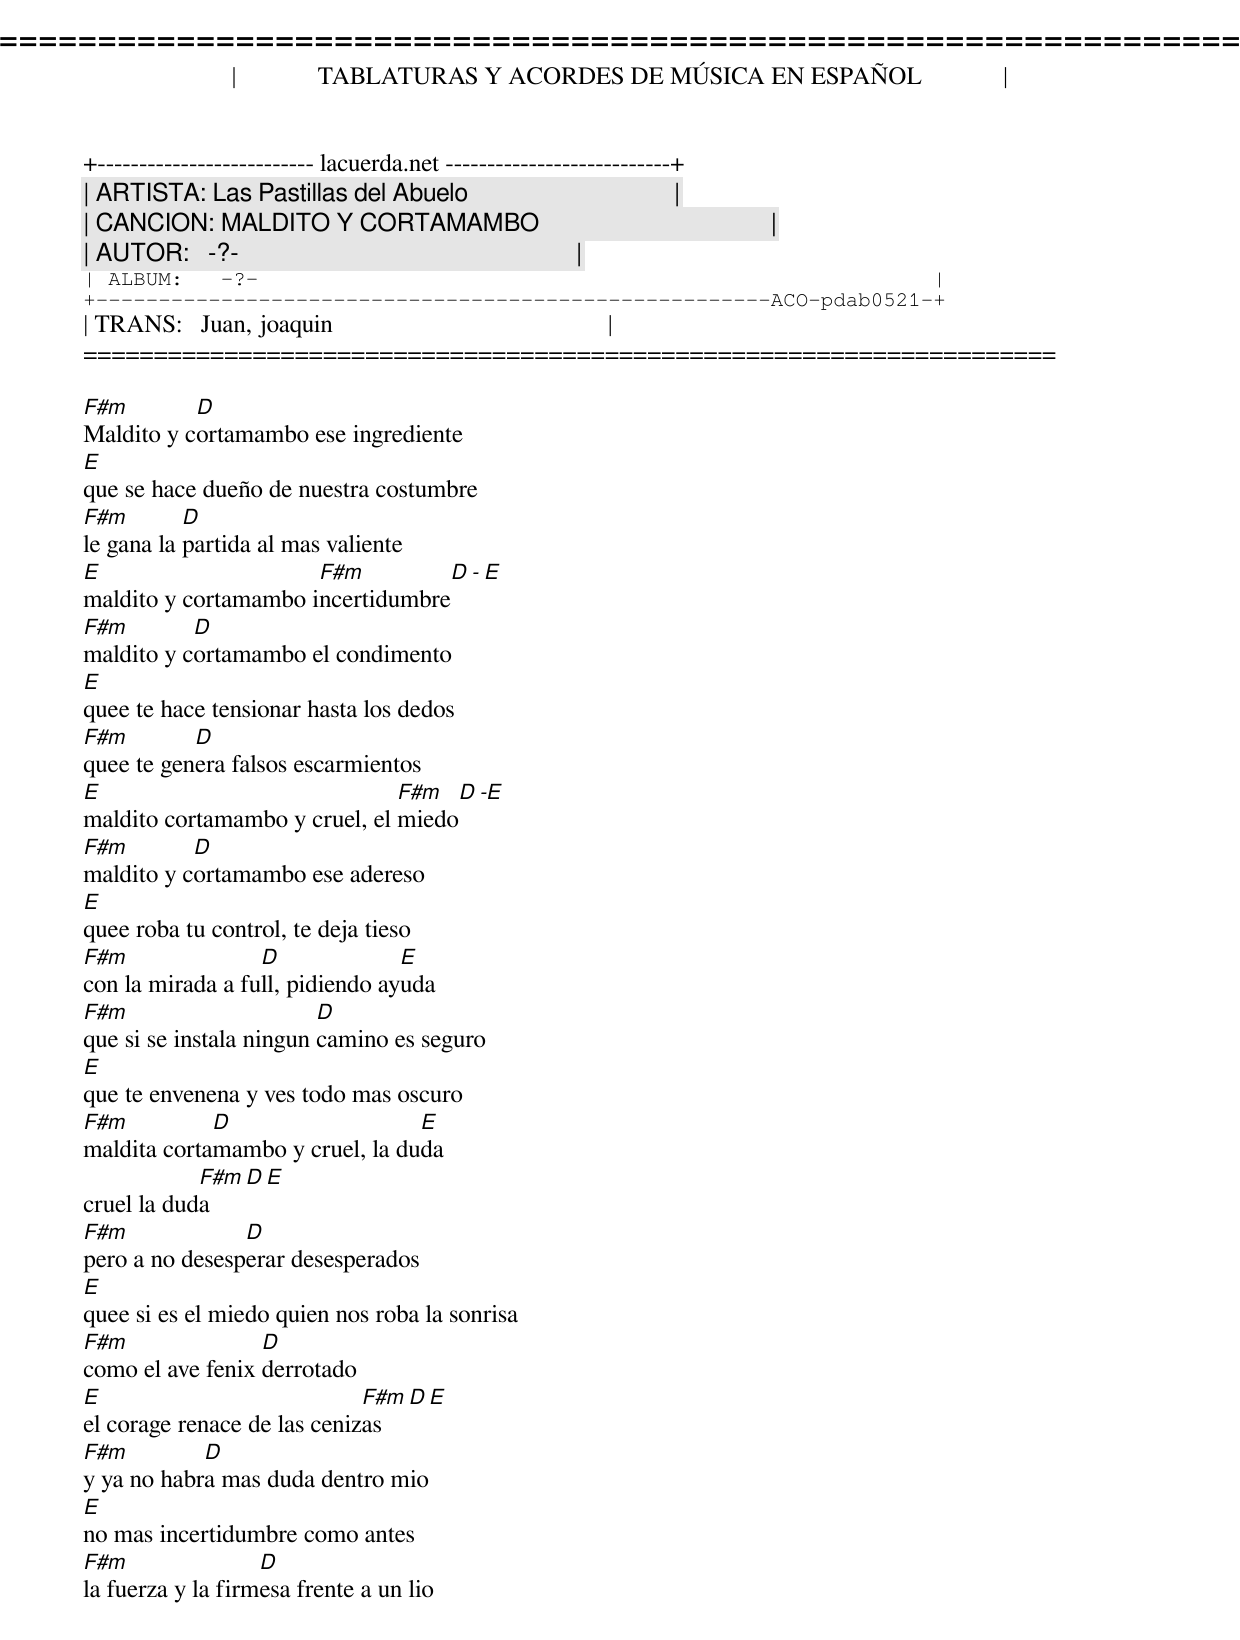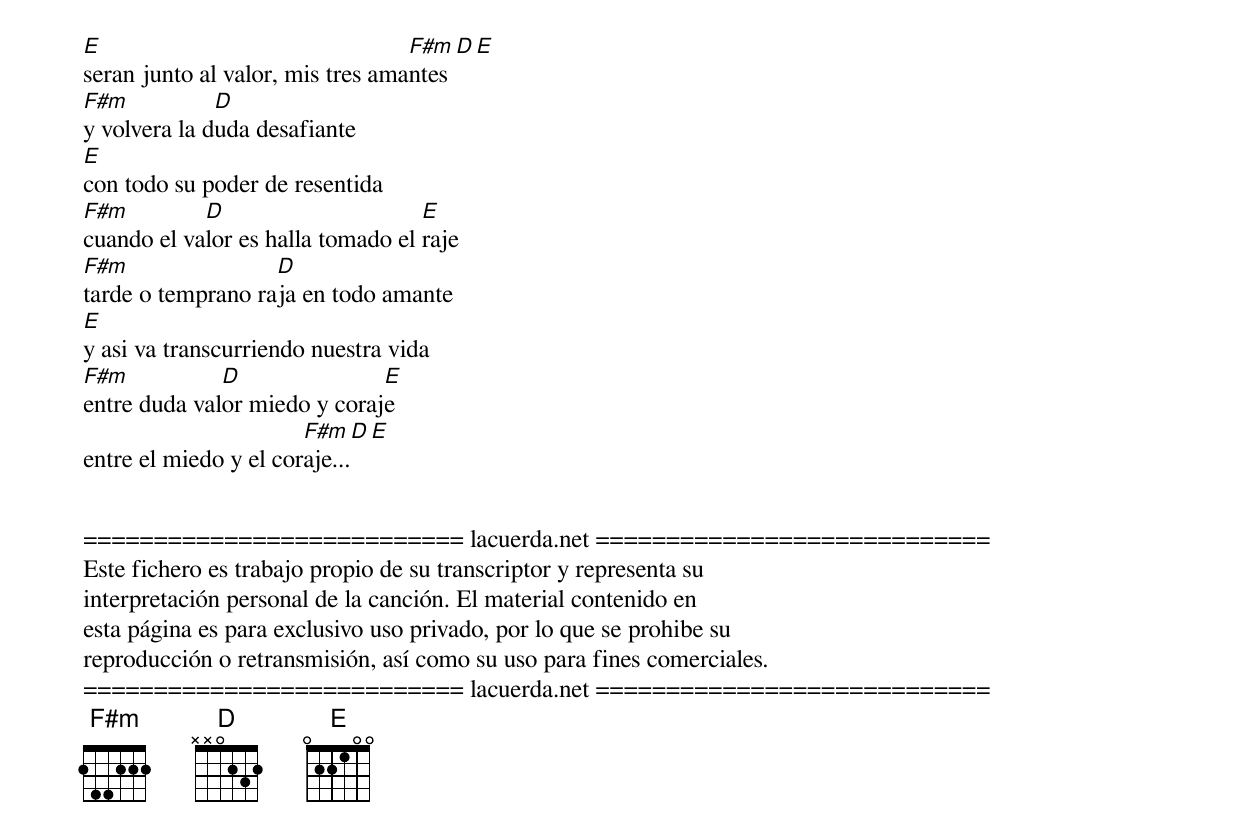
=====================================================================
|             TABLATURAS Y ACORDES DE MÚSICA EN ESPAÑOL             |
+-------------------------- lacuerda.net ---------------------------+
| ARTISTA: Las Pastillas del Abuelo                                 |
| CANCION: MALDITO Y CORTAMAMBO                                     |
| AUTOR:   -?-                                                      |
| ALBUM:   -?-                                                      |
+------------------------------------------------------ACO-pdab0521-+
| TRANS:   Juan, joaquin                                            |
=====================================================================

F#m        D
Maldito y cortamambo ese ingrediente
E
que se hace dueño de nuestra costumbre
F#m        D
le gana la partida al mas valiente
E                     F#m            D - E
maldito y cortamambo incertidumbre
F#m        D
maldito y cortamambo el condimento
E
quee te hace tensionar hasta los dedos
F#m        D
quee te genera falsos escarmientos
E                              F#m   D -E
maldito cortamambo y cruel, el miedo
F#m        D
maldito y cortamambo ese adereso
E
quee roba tu control, te deja tieso
F#m               D              E
con la mirada a full, pidiendo ayuda
F#m                      D
que si se instala ningun camino es seguro
E
que te envenena y ves todo mas oscuro
F#m          D                   E
maldita cortamambo y cruel, la duda
            F#m    D      E
cruel la duda
F#m             D
pero a no desesperar desesperados
E
quee si es el miedo quien nos roba la sonrisa
F#m               D
como el ave fenix derrotado
E                            F#m     D     E
el corage renace de las cenizas
F#m         D
y ya no habra mas duda dentro mio
E
no mas incertidumbre como antes
F#m                D
la fuerza y la firmesa frente a un lio
E                                 F#m    D     E
seran junto al valor, mis tres amantes
F#m           D
y volvera la duda desafiante
E
con todo su poder de resentida
F#m         D                      E
cuando el valor es halla tomado el raje
F#m                D
tarde o temprano raja en todo amante
E
y asi va transcurriendo nuestra vida
F#m           D               E
entre duda valor miedo y coraje
                       F#m     D      E
entre el miedo y el coraje...


=========================== lacuerda.net ============================
Este fichero es trabajo propio de su transcriptor y representa su
interpretación personal de la canción. El material contenido en
esta página es para exclusivo uso privado, por lo que se prohibe su
reproducción o retransmisión, así como su uso para fines comerciales.
=========================== lacuerda.net ============================
